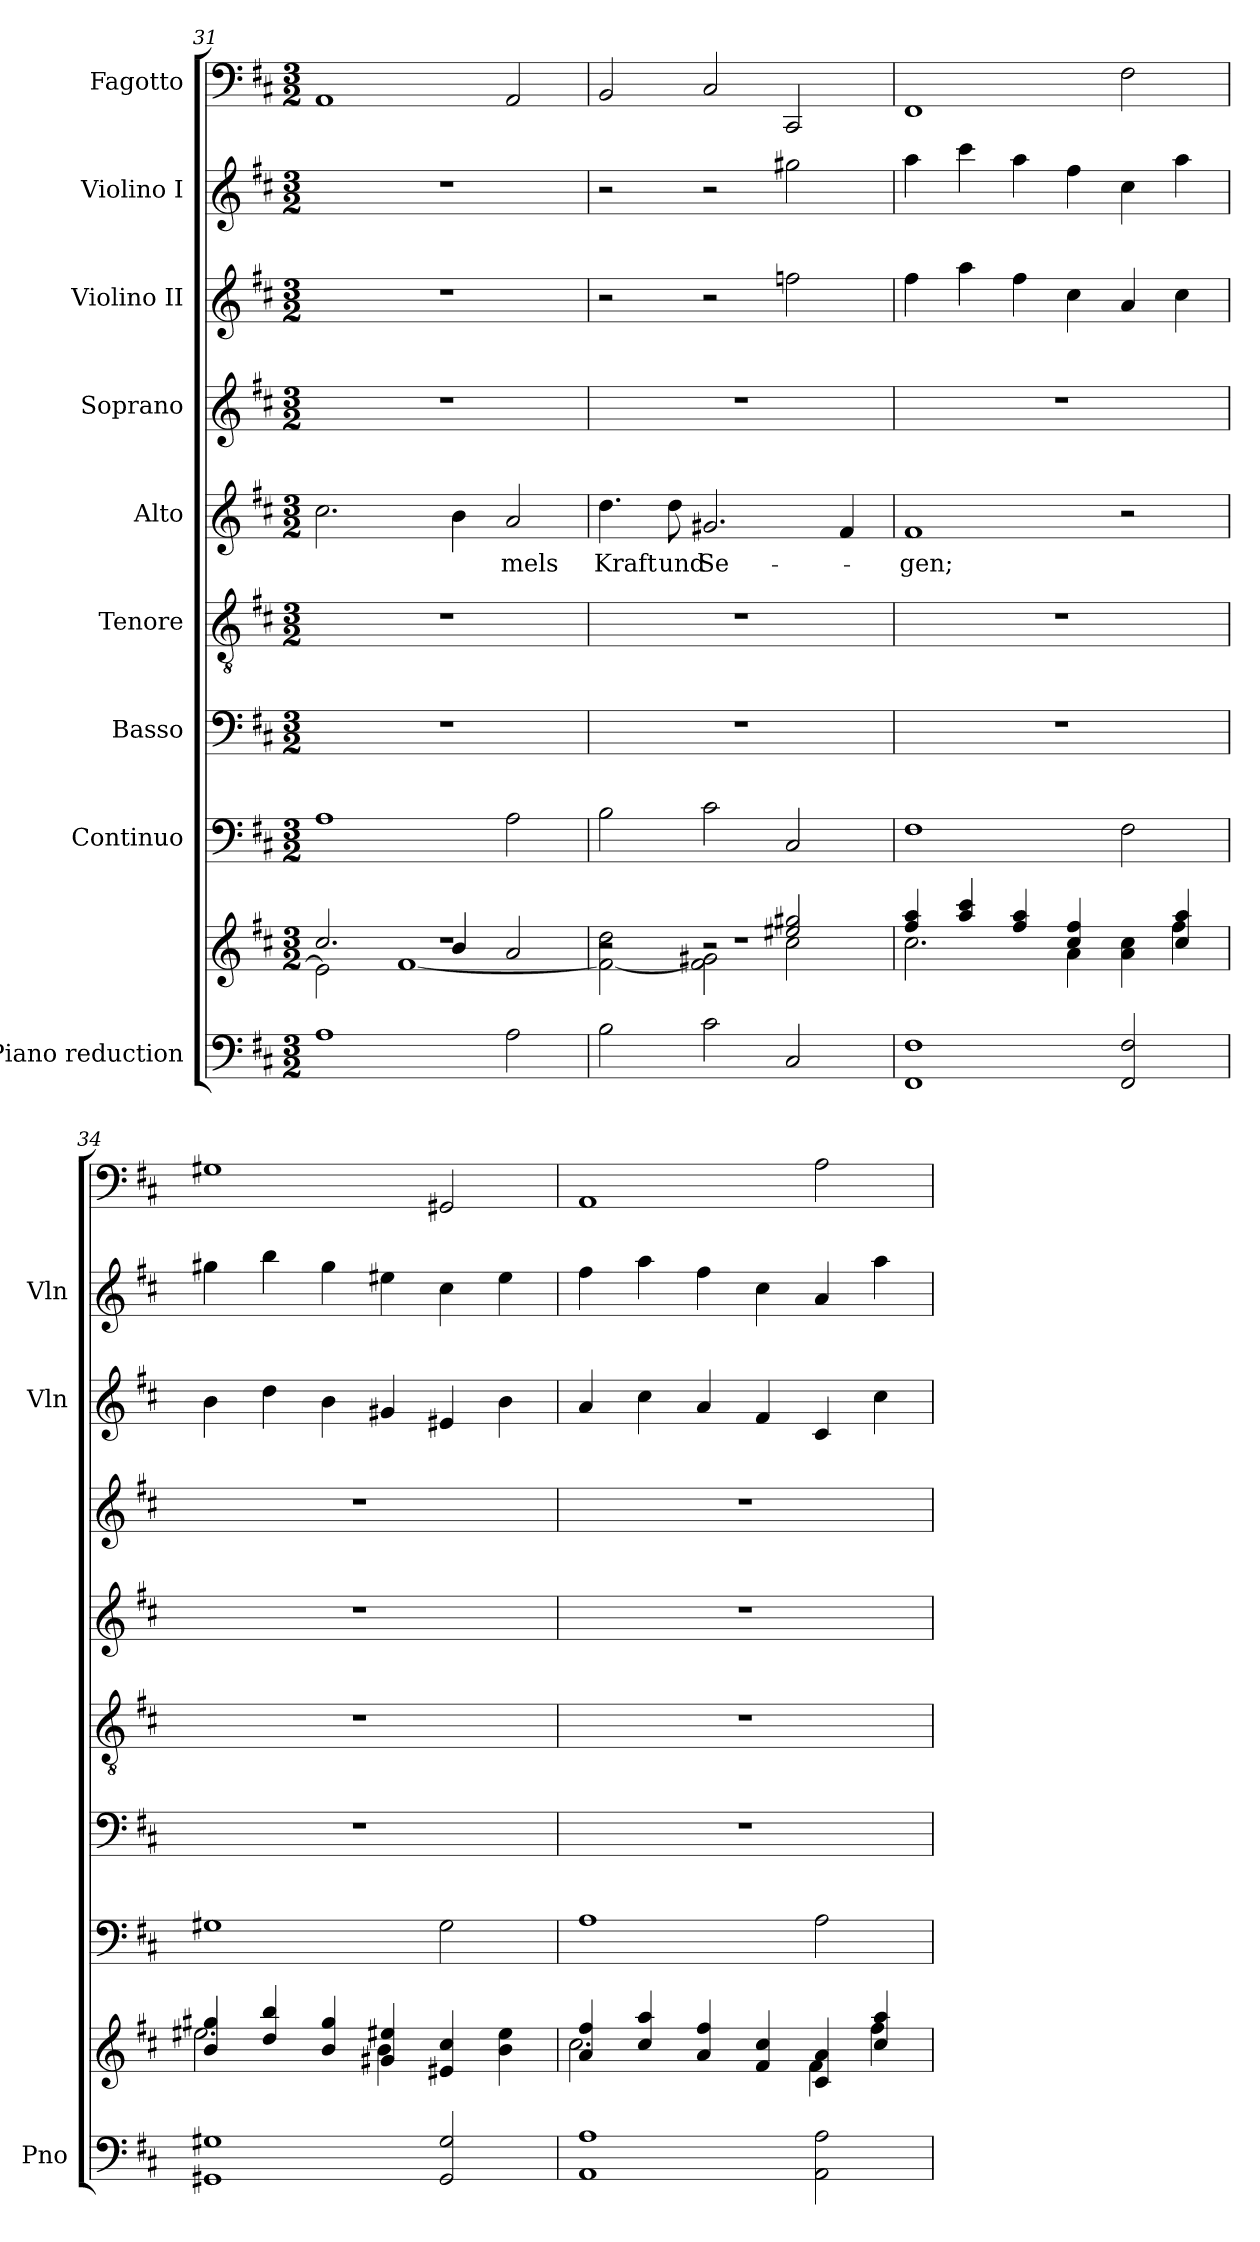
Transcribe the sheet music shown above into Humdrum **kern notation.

**kern	**kern	**kern	**kern	**kern	**kern	**text	**kern	**kern	**kern	**kern
*part9	*part9	*part8	*part7	*part6	*part5	*part5	*part4	*part3	*part2	*part1
*staff10	*staff9	*staff8	*staff7	*staff6	*staff5	*staff5	*staff4	*staff3	*staff2	*staff1
*I"Piano reduction	*	*I"Continuo	*I"Basso	*I"Tenore	*I"Alto	*	*I"Soprano	*I"Violino II	*I"Violino I	*I"Fagotto
*I'Pno	*	*	*	*	*	*	*	*I'Vln	*I'Vln	*
*clefF4	*clefG2	*clefF4	*clefF4	*clefGv2	*clefG2	*	*clefG2	*clefG2	*clefG2	*clefF4
*k[f#c#]	*k[f#c#]	*k[f#c#]	*k[f#c#]	*k[f#c#]	*k[f#c#]	*	*k[f#c#]	*k[f#c#]	*k[f#c#]	*k[f#c#]
*M3/2	*M3/2	*M3/2	*M3/2	*M3/2	*M3/2	*	*M3/2	*M3/2	*M3/2	*M3/2
=31	=31	=31	=31	=31	=31	=31	=31	=31	=31	=31
*	*^	*	*	*	*	*	*	*	*	*
*	*	*^	*	*	*	*	*	*	*	*	*
1A	1.r	2e#!\]	2.cc#!/	1A	1.r	1.r	2.cc#\	.	1.r	1.r	1.r	1AA
.	.	[1f#!	.	.	.	.	.	.	.	.	.	.
.	.	.	4b!/	.	.	.	4b\	.	.	.	.	.
!	!	!	!	!	!	!	!	!LO:LY:b	!	!	!	!
2A\	.	.	2a!/	2A\	.	.	2a/	-mels	.	.	.	2AA/
=32	=32	=32	=32	=32	=32	=32	=32	=32	=32	=32	=32	=32
!	!	!	!	!	!	!	!	!LO:LY:b	!	!	!	!
2B\	2r	2f#!\_ 2dd!\	1.r	2B\	1.r	1.r	4.dd\	Kraft	1.r	2r	2r	2BB/
!	!	!	!	!	!	!	!	!LO:LY:b	!	!	!	!
.	.	.	.	.	.	.	8dd\	und	.	.	.	.
!	!	!	!	!	!	!	!	!LO:LY:b	!	!	!	!
2c#\	2r	2f#!\] 2g#X!\	.	2c#\	.	.	2.g#X/	Se-	.	2r	2r	2C#/
2C#/	2ee#X/ 2gg#X/	2cc#!\	.	2C#/	.	.	.	.	.	2ffn\	2gg#X\	2CC#/
.	.	.	.	.	.	.	4f#/	.	.	.	.	.
*	*	*v	*v	*	*	*	*	*	*	*	*	*
=33	=33	=33	=33	=33	=33	=33	=33	=33	=33	=33	=33
!	!	!	!	!	!	!	!LO:LY:b	!	!	!	!
1FF# 1F#	4ff#/ 4aa/	2.cc#!\	1F#	1.r	1.r	1f#	-gen;	1.r	4ff#\	4aa\	1FF#
.	4aa/ 4ccc#/	.	.	.	.	.	.	.	4aa\	4ccc#\	.
.	4ff#/ 4aa/	.	.	.	.	.	.	.	4ff#\	4aa\	.
.	4cc#/ 4ff#/	4a!\	.	.	.	.	.	.	4cc#\	4ff#\	.
2FF#/ 2F#/	4a\ 4cc#\	4ryy	2F#\	.	.	2r	.	.	4a/	4cc#\	2F#\
.	4cc#/ 4aa/	4ff#!\	.	.	.	.	.	.	4cc#\	4aa\	.
=34	=34	=34	=34	=34	=34	=34	=34	=34	=34	=34	=34
1GG#X 1G#X	4b/ 4gg#X/	2.ee#X!\	1G#X	1.r	1.r	1.r	.	1.r	4b\	4gg#X\	1G#X
.	4dd/ 4bb/	.	.	.	.	.	.	.	4dd\	4bb\	.
.	4b/ 4gg#/	.	.	.	.	.	.	.	4b\	4gg#\	.
.	4g#X/ 4ee#X/	4b!\	.	.	.	.	.	.	4g#X/	4ee#X\	.
2GG#/ 2G#/	4e#X/ 4cc#/	4ryy	2G#\	.	.	.	.	.	4e#X/	4cc#\	2GG#X/
.	4b\ 4ee#\	4ryy	.	.	.	.	.	.	4b\	4ee#\	.
=35	=35	=35	=35	=35	=35	=35	=35	=35	=35	=35	=35
1AA 1A	4a/ 4ff#/	2.cc#!\	1A	1.r	1.r	1.r	.	1.r	4a/	4ff#\	1AA
.	4cc#/ 4aa/	.	.	.	.	.	.	.	4cc#\	4aa\	.
.	4a/ 4ff#/	.	.	.	.	.	.	.	4a/	4ff#\	.
.	4f#/ 4cc#/	4ryy	.	.	.	.	.	.	4f#/	4cc#\	.
2AA\ 2A\	4c#/ 4a/	4f#!\	2A\	.	.	.	.	.	4c#/	4a/	2A\
.	4cc#/ 4aa/	4ff#!\	.	.	.	.	.	.	4cc#\	4aa\	.
*	*v	*v	*	*	*	*	*	*	*	*	*
=	=	=	=	=	=	=	=	=	=	=
*-	*-	*-	*-	*-	*-	*-	*-	*-	*-	*-
